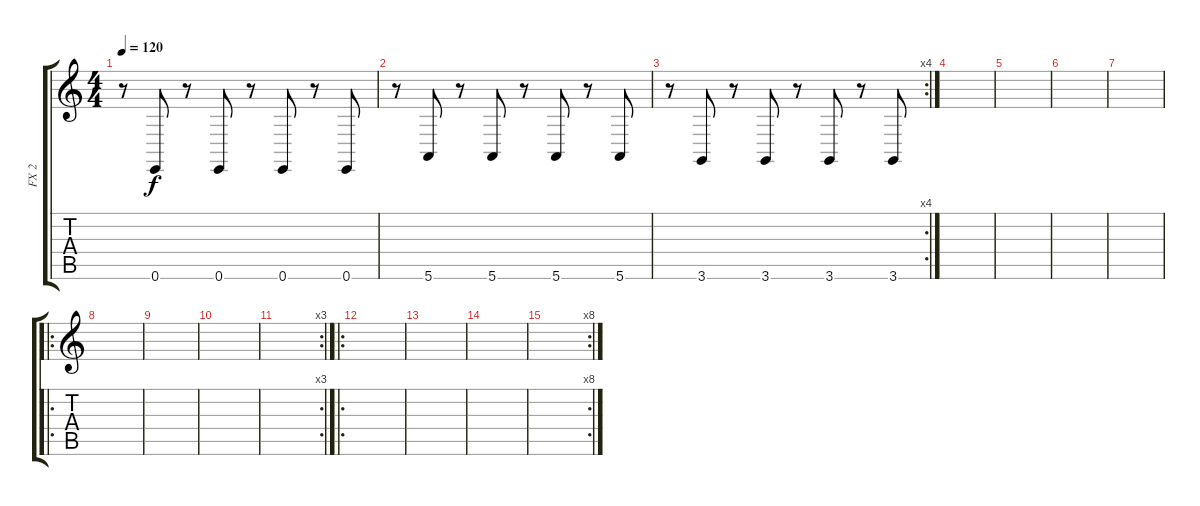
\track ("FX 2" "FX 2") {instrument lead8bassandlead}
\staff {score tabs}
\tuning (E4 B3 G3 D3 A2 E2) {hide}
\ts (4 4)
\tempo 120
\clef g2
\ks c
r.8{dy f} 0.6.8 r.8 0.6.8 r.8 0.6.8 r.8 0.6.8 |
r.8 5.6.8 r.8 5.6.8 r.8 5.6.8 r.8 5.6.8 |
\rc 4
r.8 3.6.8 r.8 3.6.8 r.8 3.6.8 r.8 3.6.8 |
|
|
|
|
\ro
|
|
|
\rc 3
|
\ro
|
|
|
\rc 8
